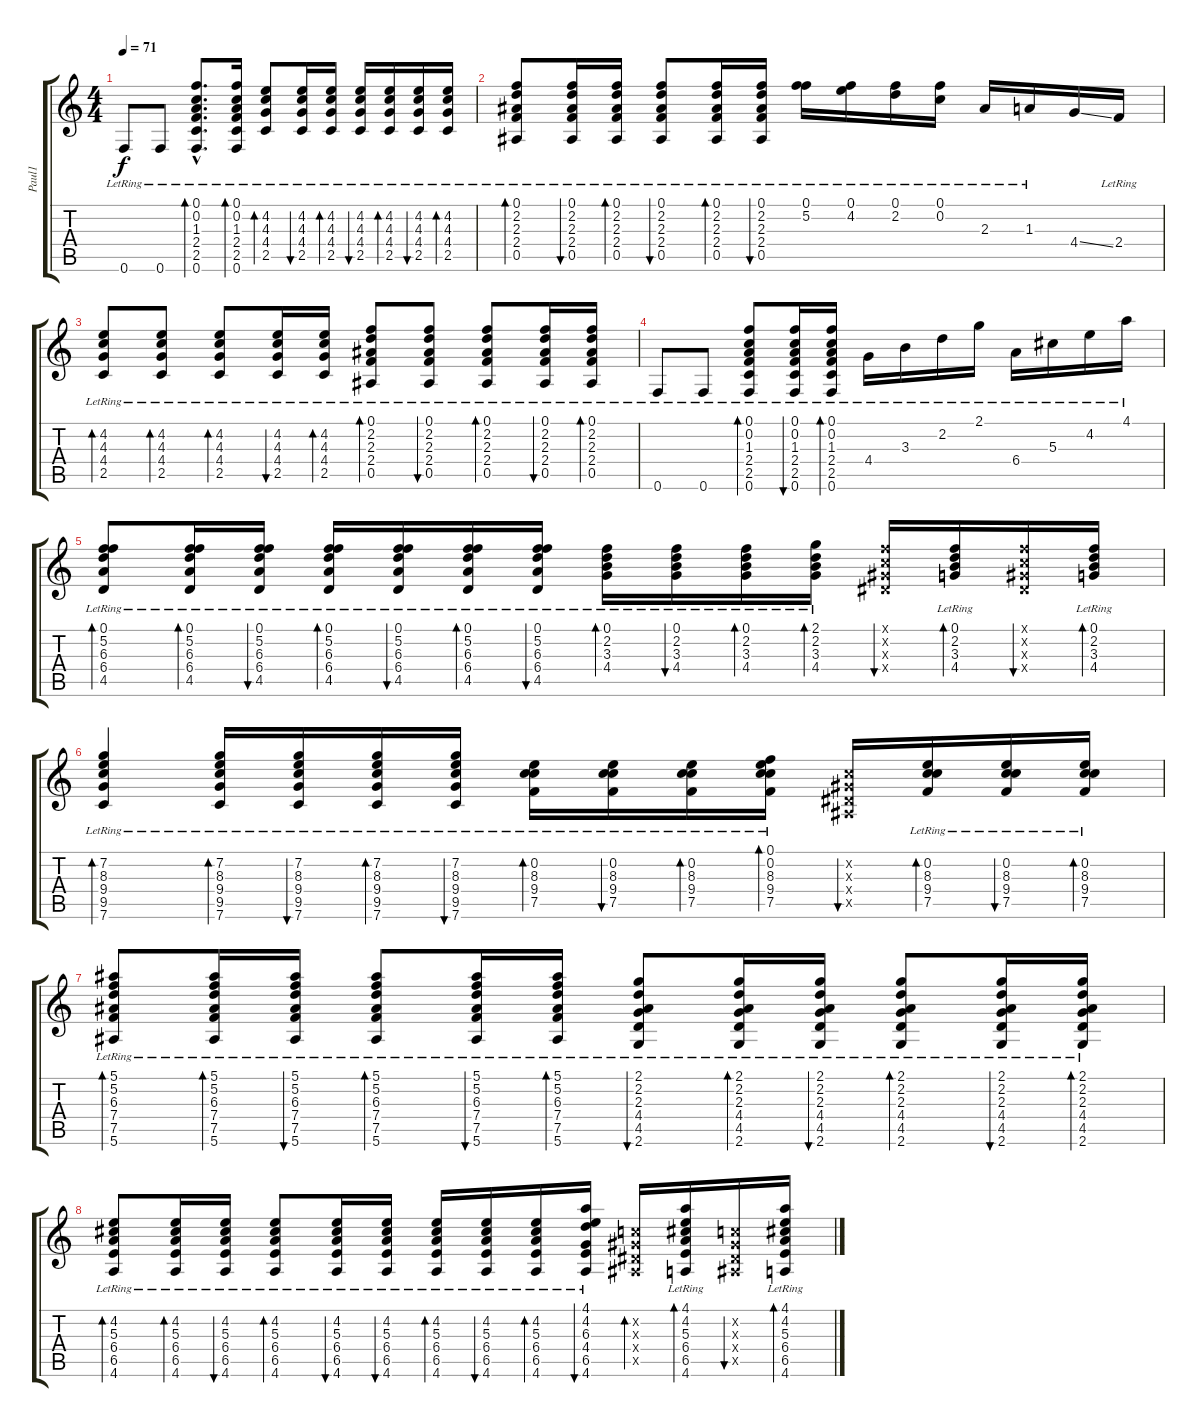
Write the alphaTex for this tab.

\track ("Paul1" "Paul1") {instrument acousticguitarsteel}
\staff {score tabs}
\tuning (F4 C4 Ab3 Eb3 Bb2 F2) {hide}
\ts (4 4)
\tempo 71
\clef g2
\ks c
0.6{lr}.8{dy f} 0.6{lr}.8 (0.1{hac lr} 0.2{hac lr} 1.3{hac lr} 2.4{hac lr} 2.5{hac lr} 0.6{hac lr}).8{d bd 60} (0.1{lr} 0.2{lr} 1.3{lr} 2.4{lr} 2.5{lr} 0.6{lr}).16{bd 60} (4.2{lr} 4.3{lr} 4.4{lr} 2.5{lr}).8{bd 60} (4.2{lr} 4.3{lr} 4.4{lr} 2.5{lr}).16{bu 60} (4.2{lr} 4.3{lr} 4.4{lr} 2.5{lr}).16{bd 60} (4.2{lr} 4.3{lr} 4.4{lr} 2.5{lr}).16{bu 60} (4.2{lr} 4.3{lr} 4.4{lr} 2.5{lr}).16{bd 60} (4.2{lr} 4.3{lr} 4.4{lr} 2.5{lr}).16{bu 60} (4.2{lr} 4.3{lr} 4.4{lr} 2.5{lr}).16{bd 60} |
(0.1{lr} 2.2{lr} 2.3{lr} 2.4{lr} 0.5{lr}).8{bd 60} (0.1{lr} 2.2{lr} 2.3{lr} 2.4{lr} 0.5{lr}).16{bu 60} (0.1{lr} 2.2{lr} 2.3{lr} 2.4{lr} 0.5{lr}).16{bd 60} (0.1{lr} 2.2{lr} 2.3{lr} 2.4{lr} 0.5{lr}).8{bu 60} (0.1{lr} 2.2{lr} 2.3{lr} 2.4{lr} 0.5{lr}).16{bd 60} (0.1{lr} 2.2{lr} 2.3{lr} 2.4{lr} 0.5{lr}).16{bu 60} (0.1{lr} 5.2{lr}).16 (0.1{lr} 4.2{lr}).16 (0.1{lr} 2.2{lr}).16 (0.1{lr} 0.2{lr}).16 2.3{lr}.16 1.3{lr}.16 4.4{ss}.16 2.4{lr}.16 |
(4.2{lr} 4.3{lr} 4.4{lr} 2.5{lr}).8{bd 60} (4.2{lr} 4.3{lr} 4.4{lr} 2.5{lr}).8{bd 60} (4.2{lr} 4.3{lr} 4.4{lr} 2.5{lr}).8{bd 60} (4.2{lr} 4.3{lr} 4.4{lr} 2.5{lr}).16{bu 60} (4.2{lr} 4.3{lr} 4.4{lr} 2.5{lr}).16{bd 60} (0.1{lr} 2.2{lr} 2.3{lr} 2.4{lr} 0.5{lr}).8{bd 60} (0.1{lr} 2.2{lr} 2.3{lr} 2.4{lr} 0.5{lr}).8{bu 60} (0.1{lr} 2.2{lr} 2.3{lr} 2.4{lr} 0.5{lr}).8{bd 60} (0.1{lr} 2.2{lr} 2.3{lr} 2.4{lr} 0.5{lr}).16{bu 60} (0.1{lr} 2.2{lr} 2.3{lr} 2.4{lr} 0.5{lr}).16{bd 60} |
0.6{lr}.8 0.6{lr}.8 (0.1{lr} 0.2{lr} 1.3{lr} 2.4{lr} 2.5{lr} 0.6{lr}).8{bd 60} (0.1{lr} 0.2{lr} 1.3{lr} 2.4{lr} 2.5{lr} 0.6{lr}).16{bu 60} (0.1{lr} 0.2{lr} 1.3{lr} 2.4{lr} 2.5{lr} 0.6{lr}).16{bd 60} 4.4{lr}.16 3.3{lr}.16 2.2{lr}.16 2.1{lr}.16 6.4{lr}.16 5.3{lr}.16 4.2{lr}.16 4.1{lr}.16 |
(0.1{lr} 5.2{lr} 6.3{lr} 6.4{lr} 4.5{lr}).8{bd 60} (0.1{lr} 5.2{lr} 6.3{lr} 6.4{lr} 4.5{lr}).16{bd 60} (0.1{lr} 5.2{lr} 6.3{lr} 6.4{lr} 4.5{lr}).16{bu 60} (0.1{lr} 5.2{lr} 6.3{lr} 6.4{lr} 4.5{lr}).16{bd 60} (0.1{lr} 5.2{lr} 6.3{lr} 6.4{lr} 4.5{lr}).16{bu 60} (0.1{lr} 5.2{lr} 6.3{lr} 6.4{lr} 4.5{lr}).16{bd 60} (0.1{lr} 5.2{lr} 6.3{lr} 6.4{lr} 4.5{lr}).16{bu 60} (0.1{lr} 2.2{lr} 3.3{lr} 4.4{lr}).16{bd 60} (0.1{lr} 2.2{lr} 3.3{lr} 4.4{lr}).16{bu 60} (0.1{lr} 2.2{lr} 3.3{lr} 4.4{lr}).16{bd 60} (2.1{lr} 2.2{lr} 3.3{lr} 4.4{lr}).16{bd 60} (0.1{x} 0.2{x} 0.3{x} 0.4{x}).16{bu 60} (0.1{lr} 2.2{lr} 3.3{lr} 4.4{lr}).16{bd 60} (0.1{x} 0.2{x} 0.3{x} 0.4{x}).16{bu 60} (0.1{lr} 2.2{lr} 3.3{lr} 4.4{lr}).16{bd 60} |
(7.2{lr} 8.3{lr} 9.4{lr} 9.5{lr} 7.6{lr}).4{bd 60} (7.2{lr} 8.3{lr} 9.4{lr} 9.5{lr} 7.6{lr}).16{bd 60} (7.2{lr} 8.3{lr} 9.4{lr} 9.5{lr} 7.6{lr}).16{bu 60} (7.2{lr} 8.3{lr} 9.4{lr} 9.5{lr} 7.6{lr}).16{bd 60} (7.2{lr} 8.3{lr} 9.4{lr} 9.5{lr} 7.6{lr}).16{bu 60} (0.2{lr} 8.3{lr} 9.4{lr} 7.5{lr}).16{bd 60} (0.2{lr} 8.3{lr} 9.4{lr} 7.5{lr}).16{bu 60} (0.2{lr} 8.3{lr} 9.4{lr} 7.5{lr}).16{bd 60} (0.1{lr} 0.2{lr} 8.3{lr} 9.4{lr} 7.5{lr}).16{bd 60} (0.2{x} 0.3{x} 0.4{x} 0.5{x}).16{bu 60} (0.2{lr} 8.3{lr} 9.4{lr} 7.5{lr}).16{bd 60} (0.2{lr} 8.3{lr} 9.4{lr} 7.5{lr}).16{bu 60} (0.2{lr} 8.3{lr} 9.4{lr} 7.5{lr}).16{bd 60} |
(5.1{lr} 5.2{lr} 6.3{lr} 7.4{lr} 7.5{lr} 5.6{lr}).8{bd 60} (5.1{lr} 5.2{lr} 6.3{lr} 7.4{lr} 7.5{lr} 5.6{lr}).16{bd 60} (5.1{lr} 5.2{lr} 6.3{lr} 7.4{lr} 7.5{lr} 5.6{lr}).16{bu 60} (5.1{lr} 5.2{lr} 6.3{lr} 7.4{lr} 7.5{lr} 5.6{lr}).8{bd 60} (5.1{lr} 5.2{lr} 6.3{lr} 7.4{lr} 7.5{lr} 5.6{lr}).16{bu 60} (5.1{lr} 5.2{lr} 6.3{lr} 7.4{lr} 7.5{lr} 5.6{lr}).16{bd 60} (2.1{lr} 2.2{lr} 2.3{lr} 4.4{lr} 4.5{lr} 2.6{lr}).8{bu 60} (2.1{lr} 2.2{lr} 2.3{lr} 4.4{lr} 4.5{lr} 2.6{lr}).16{bd 60} (2.1{lr} 2.2{lr} 2.3{lr} 4.4{lr} 4.5{lr} 2.6{lr}).16{bu 60} (2.1{lr} 2.2{lr} 2.3{lr} 4.4{lr} 4.5{lr} 2.6{lr}).8{bd 60} (2.1{lr} 2.2{lr} 2.3{lr} 4.4{lr} 4.5{lr} 2.6{lr}).16{bu 60} (2.1{lr} 2.2{lr} 2.3{lr} 4.4{lr} 4.5{lr} 2.6{lr}).16{bd 60} |
(4.2{lr} 5.3{lr} 6.4{lr} 6.5{lr} 4.6{lr}).8{bd 60} (4.2{lr} 5.3{lr} 6.4{lr} 6.5{lr} 4.6{lr}).16{bd 60} (4.2{lr} 5.3{lr} 6.4{lr} 6.5{lr} 4.6{lr}).16{bu 60} (4.2{lr} 5.3{lr} 6.4{lr} 6.5{lr} 4.6{lr}).8{bd 60} (4.2{lr} 5.3{lr} 6.4{lr} 6.5{lr} 4.6{lr}).16{bu 60} (4.2{lr} 5.3{lr} 6.4{lr} 6.5{lr} 4.6{lr}).16{bu 60} (4.2{lr} 5.3{lr} 6.4{lr} 6.5{lr} 4.6{lr}).16{bd 60} (4.2{lr} 5.3{lr} 6.4{lr} 6.5{lr} 4.6{lr}).16{bu 60} (4.2{lr} 5.3{lr} 6.4{lr} 6.5{lr} 4.6{lr}).16{bd 60} (4.1{lr} 4.2{lr} 6.3{lr} 4.4{lr} 6.5{lr} 4.6{lr}).16{bu 60} (0.2{x} 0.3{x} 0.4{x} 0.5{x}).16{bd 60} (4.1{lr} 4.2{lr} 5.3{lr} 6.4{lr} 6.5{lr} 4.6{lr}).16{bd 60} (0.2{x} 0.3{x} 0.4{x} 0.5{x}).16{bu 60} (4.1{lr} 4.2{lr} 5.3{lr} 6.4{lr} 6.5{lr} 4.6{lr}).16{bd 60}
